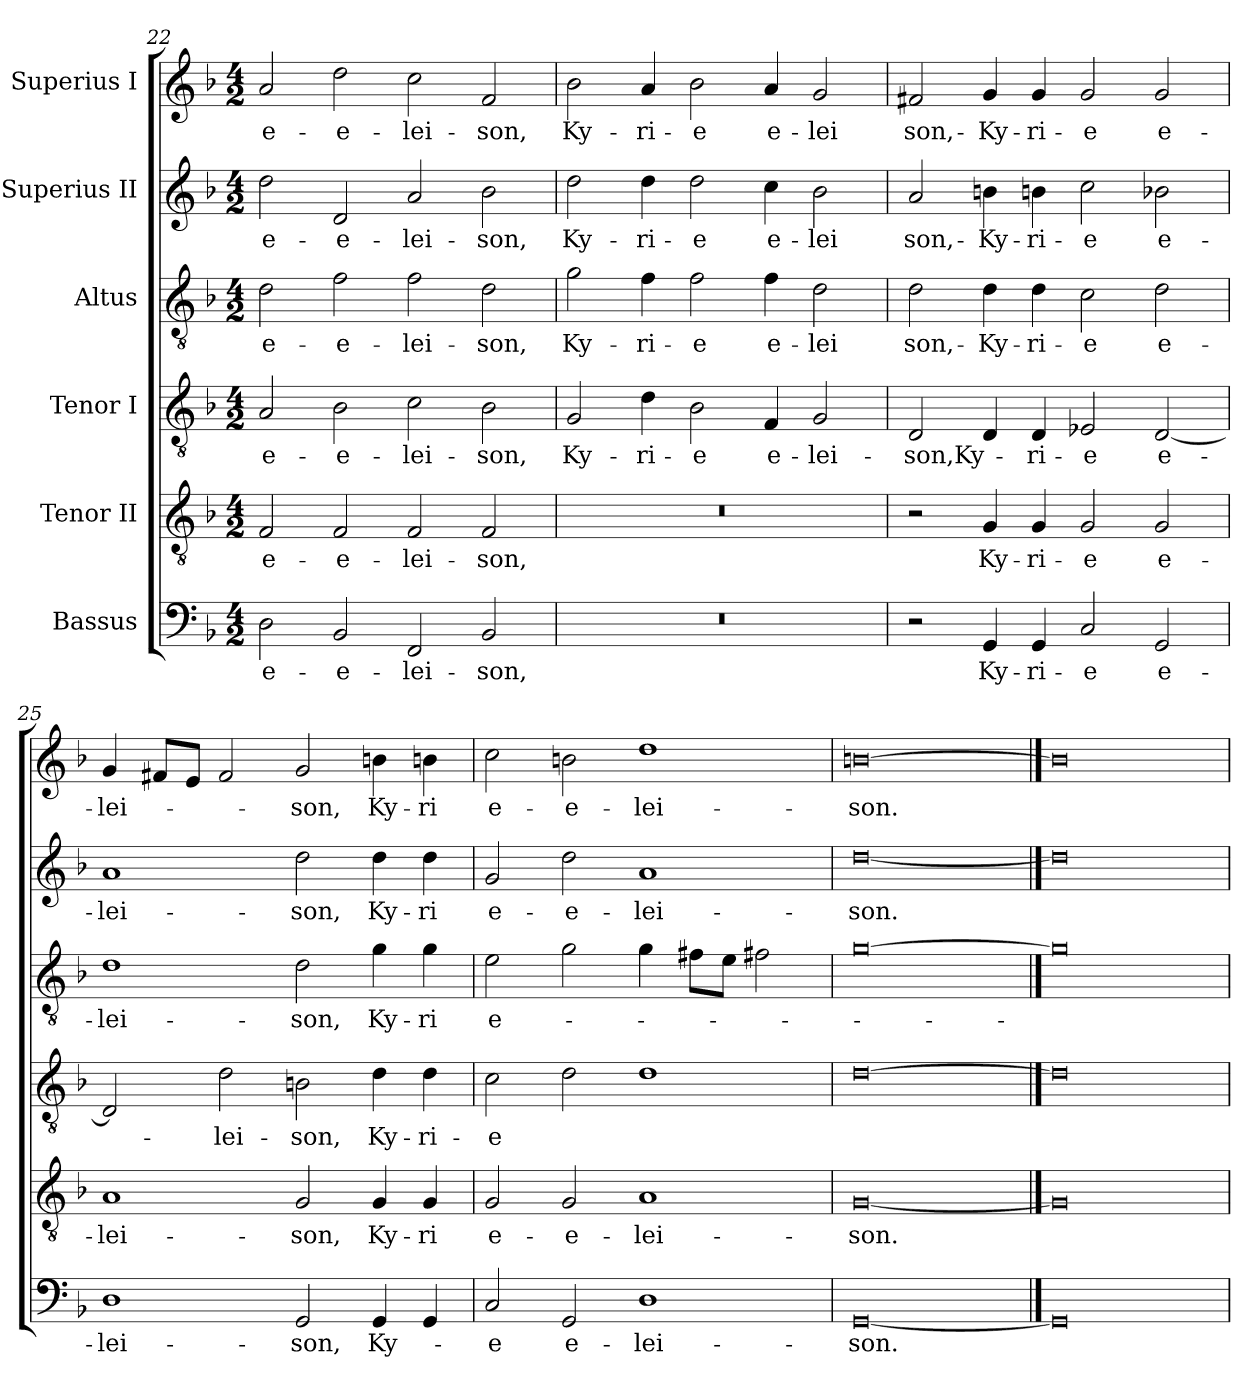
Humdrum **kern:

**kern	**text	**kern	**text	**kern	**text	**kern	**text	**kern	**text	**kern	**text
*part6	*part6	*part5	*part5	*part4	*part4	*part3	*part3	*part2	*part2	*part1	*part1
*staff6	*staff6	*staff5	*staff5	*staff4	*staff4	*staff3	*staff3	*staff2	*staff2	*staff1	*staff1
*I"Bassus	*	*I"Tenor II	*	*I"Tenor I	*	*I"Altus	*	*I"Superius II	*	*I"Superius I	*
*clefF4	*	*clefGv2	*	*clefGv2	*	*clefGv2	*	*clefG2	*	*clefG2	*
*k[b-]	*	*k[b-]	*	*k[b-]	*	*k[b-]	*	*k[b-]	*	*k[b-]	*
*M4/2	*	*M4/2	*	*M4/2	*	*M4/2	*	*M4/2	*	*M4/2	*
=22	=22	=22	=22	=22	=22	=22	=22	=22	=22	=22	=22
2D\	e-	2F/	e-	2A/	e-	2d\	e-	2dd\	e-	2a/	e-
2BB-/	e-	2F/	e-	2B-\	e-	2f\	e-	2d/	e-	2dd\	e-
2FF/	lei-	2F/	-lei-	2c\	-lei-	2f\	-lei-	2a/	-lei-	2cc\	-lei-
2BB-/	-son,	2F/	-son,	2B-\	-son,	2d\	-son,	2b-\	-son,	2f/	-son,
=23	=23	=23	=23	=23	=23	=23	=23	=23	=23	=23	=23
0r	.	0r	.	2G/	Ky-	2g\	Ky-	2dd\	Ky-	2b-\	Ky-
.	.	.	.	4d\	-ri-	4f\	-ri-	4dd\	-ri-	4a/	-ri-
.	.	.	.	2B-\	-e	2f\	-e	2dd\	-e	2b-\	-e
.	.	.	.	4F/	e-	4f\	e-	4cc\	e-	4a/	e-
.	.	.	.	2G/	-lei-	2d\	-lei	2b-\	-lei	2g/	-lei
=24	=24	=24	=24	=24	=24	=24	=24	=24	=24	=24	=24
2r	.	2r	.	2D/	-son,Ky-	2d\	son,-	2a/	son,-	2f#X/	son,-
4GG/	Ky-	4G/	Ky-	4D/	.	4d\	Ky-	4bn\	Ky-	4g/	Ky-
4GG/	-ri-	4G/	-ri-	4D/	-ri-	4d\	-ri-	4bn\	-ri-	4g/	-ri-
2C/	-e	2G/	-e	2E-X/	-e	2c\	-e	2cc\	-e	2g/	-e
2GG/	e-	2G/	e-	[2D/	e-	2d\	e-	2b-X\	e-	2g/	e-
=25	=25	=25	=25	=25	=25	=25	=25	=25	=25	=25	=25
1D\	-lei-	1A/	-lei-	2D/]	.	1d/	-lei-	1a/	-lei-	4g/	-lei-
.	.	.	.	.	.	.	.	.	.	8f#X/L	.
.	.	.	.	.	.	.	.	.	.	8e/J	.
.	.	.	.	2d\	-lei-	.	.	.	.	2f#/	.
2GG/	-son,	2G/	-son,	2Bn\	-son,	2d\	-son,	2dd\	-son,	2g/	-son,
4GG/	Ky-	4G/	Ky-	4d\	Ky-	4g\	Ky-	4dd\	Ky-	4bn\	Ky-
4GG/	.	4G/	-ri	4d\	-ri-	4g\	-ri	4dd\	-ri­	4bn\	-ri
=26	=26	=26	=26	=26	=26	=26	=26	=26	=26	=26	=26
2C/	-e	2G/	e-	2c\	-e	2e\	e-	2g/	e-	2cc\	e-
2GG/	e-	2G/	e-	2d\	.	2g\	.	2dd\	e-	2bn\	e-
1D\	-lei-	1A/	-lei-	1d/	.	4g\	.	1a/	-lei-	1dd/	-lei-
.	.	.	.	.	.	8f#X\L	.	.	.	.	.
.	.	.	.	.	.	8e\J	.	.	.	.	.
.	.	.	.	.	.	2f#X\	.	.	.	.	.
=27	=27	=27	=27	=27	=27	=27	=27	=27	=27	=27	=27
[0GG/	-son.	[0G/	-son.	[0d\	.	[0g\	.	[0dd/	-son.	[0bn\	-son.
==28	==28	==28	==28	==28	==28	==28	==28	==28	==28	==28	==28
0GG/]	.	0G/]	.	0d\]	.	0g\]	.	0dd/]	.	0b\]	.
=	=	=	=	=	=	=	=	=	=	=	=
*-	*-	*-	*-	*-	*-	*-	*-	*-	*-	*-	*-
